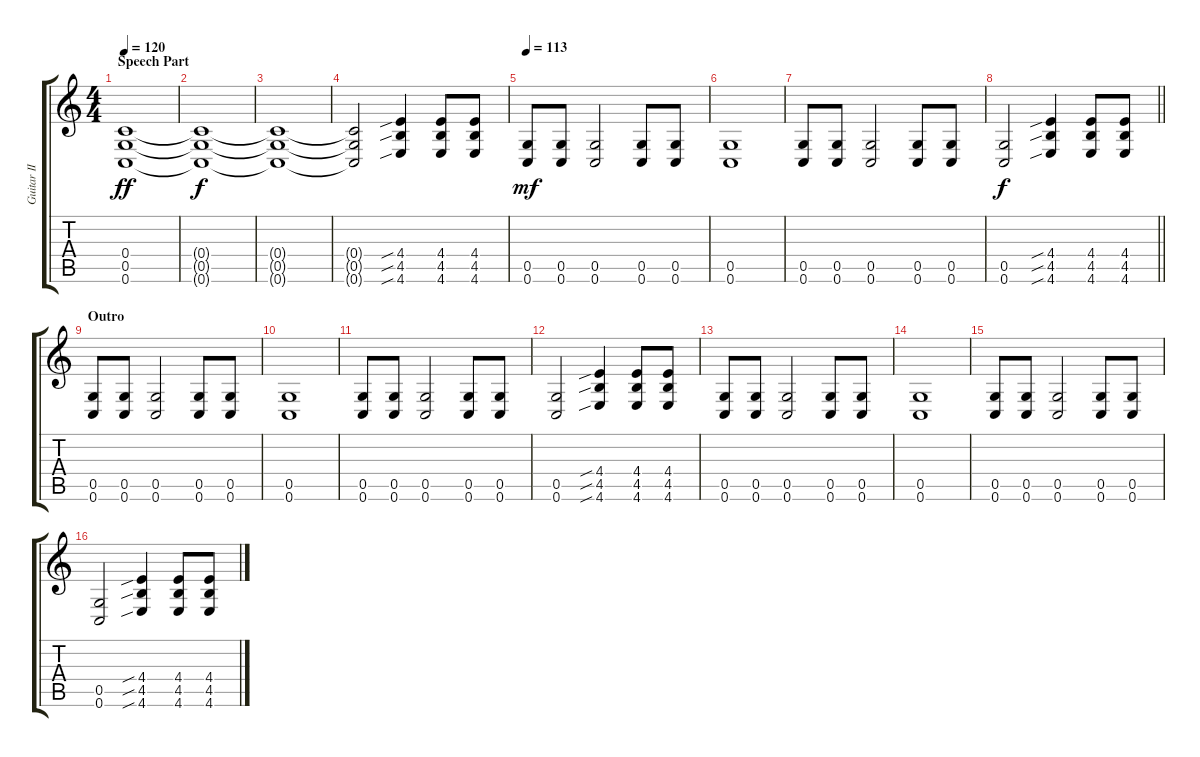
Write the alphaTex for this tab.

\track ("Guitar II" "Guitar II") {instrument distortionguitar}
\staff {score tabs}
\tuning (D4 A3 F3 C3 G2 C2) {hide}
\ts (4 4)
\section ("" "Speech Part")
\tempo 120
\clef g2
\ks c
(0.4 0.5 0.6).1{dy ff} |
(0.4{t} 0.5{t} 0.6{t}).1{dy f} |
(0.4{t} 0.5{t} 0.6{t}).1 |
(0.4{t} 0.5{t} 0.6{t}).2 (4.4{sib} 4.5{sib} 4.6{sib}).4 (4.4 4.5 4.6).8 (4.4 4.5 4.6).8 |
\tempo 113
(0.5 0.6).8{dy mf} (0.5 0.6).8 (0.5 0.6).2 (0.5 0.6).8 (0.5 0.6).8 |
(0.5 0.6).1 |
(0.5 0.6).8 (0.5 0.6).8 (0.5 0.6).2 (0.5 0.6).8 (0.5 0.6).8 |
\barLineRight lightlight
(0.5 0.6).2{dy f} (4.4{sib} 4.5{sib} 4.6{sib}).4 (4.4 4.5 4.6).8 (4.4 4.5 4.6).8 |
\section ("" "Outro")
(0.5 0.6).8 (0.5 0.6).8 (0.5 0.6).2 (0.5 0.6).8 (0.5 0.6).8 |
(0.5 0.6).1 |
(0.5 0.6).8 (0.5 0.6).8 (0.5 0.6).2 (0.5 0.6).8 (0.5 0.6).8 |
(0.5 0.6).2 (4.4{sib} 4.5{sib} 4.6{sib}).4 (4.4 4.5 4.6).8 (4.4 4.5 4.6).8 |
(0.5 0.6).8 (0.5 0.6).8 (0.5 0.6).2 (0.5 0.6).8 (0.5 0.6).8 |
(0.5 0.6).1 |
(0.5 0.6).8 (0.5 0.6).8 (0.5 0.6).2 (0.5 0.6).8 (0.5 0.6).8 |
(0.5 0.6).2 (4.4{sib} 4.5{sib} 4.6{sib}).4 (4.4 4.5 4.6).8 (4.4 4.5 4.6).8
